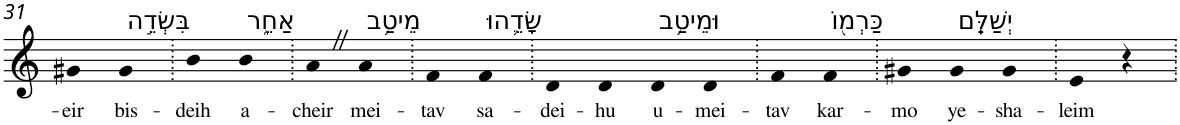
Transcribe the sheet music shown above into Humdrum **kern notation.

**kern	**text
*part1	*part1
*staff1	*staff1
*I"Piano	*
*I'Pno	*
!!LO:PB:g=z
*clefG2	*
*k[]	*
=31	=31
!	!LO:LY:b
4g#X	-eir
!LO:TX:a:t=בִּשְׂדֵ֣ה	!
!	!LO:LY:b
4g#	bis-
=32.	=32.
!	!LO:LY:b
4b	-deih
!LO:TX:a:t=אַחֵ֑ר	!
!	!LO:LY:b
4b	a-
=33.	=33.
!	!LO:LY:b
4aZ	-cheir
!LO:TX:a:t=מֵיטַ֥ב	!
!	!LO:LY:b
4a	mei-
=34.	=34.
!	!LO:LY:b
4f	-tav
!LO:TX:a:t=שָׂדֵ֛הוּ	!
!	!LO:LY:b
4f	sa-
=35.	=35.
!	!LO:LY:b
4d	-dei-
!	!LO:LY:b
4d	-hu
!LO:TX:a:t=וּמֵיטַ֥ב	!
!	!LO:LY:b
4d	u-
!	!LO:LY:b
4d	-mei-
=36.	=36.
!	!LO:LY:b
4f	-tav
!LO:TX:a:t=כַּרְמ֖וֹ	!
!	!LO:LY:b
4f	kar-
=37.	=37.
!	!LO:LY:b
4g#X	-mo
!LO:TX:a:t=יְשַׁלֵּֽם	!
!	!LO:LY:b
4g#	ye-
!	!LO:LY:b
4g#	-sha-
=38.	=38.
!	!LO:LY:b
4e	-leim
4r	.
=.	=.
*-	*-
